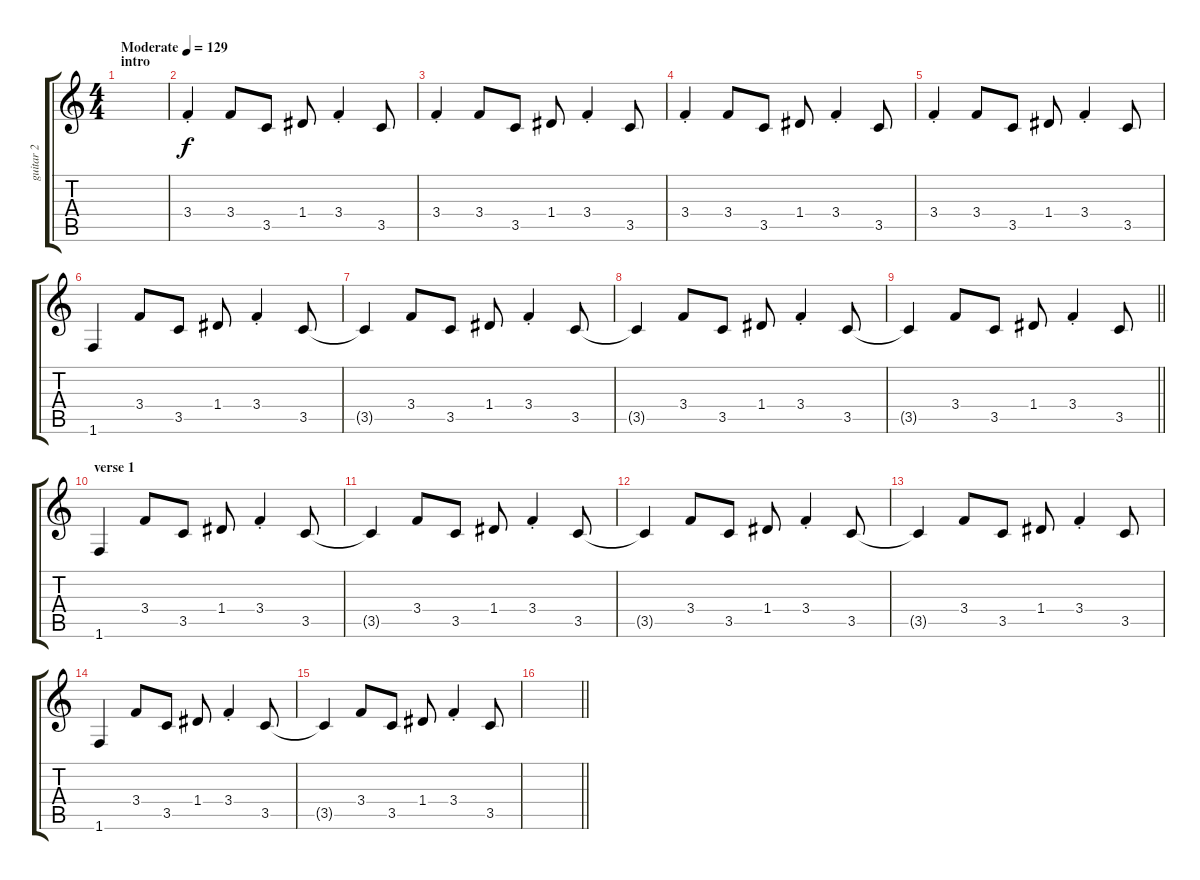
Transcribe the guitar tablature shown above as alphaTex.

\track ("guitar 2" "guitar 2") {instrument overdrivenguitar}
\staff {score tabs}
\tuning (E4 B3 G3 D3 A2 E2) {hide}
\ts (4 4)
\section ("" "intro")
\tempo (129 "Moderate")
\clef g2
\ks c
|
3.4{st}.4 3.4.8 3.5.8 1.4.8 3.4{st}.4 3.5.8 |
3.4{st}.4 3.4.8 3.5.8 1.4.8 3.4{st}.4 3.5.8 |
3.4{st}.4 3.4.8 3.5.8 1.4.8 3.4{st}.4 3.5.8 |
3.4{st}.4 3.4.8 3.5.8 1.4.8 3.4{st}.4 3.5.8 |
1.6.4 3.4.8 3.5.8 1.4.8 3.4{st}.4 3.5.8 |
3.5{t}.4 3.4.8 3.5.8 1.4.8 3.4{st}.4 3.5.8 |
3.5{t}.4 3.4.8 3.5.8 1.4.8 3.4{st}.4 3.5.8 |
\barLineRight lightlight
3.5{t}.4 3.4.8 3.5.8 1.4.8 3.4{st}.4 3.5.8 |
\section ("" "verse 1")
1.6.4 3.4.8 3.5.8 1.4.8 3.4{st}.4 3.5.8 |
3.5{t}.4 3.4.8 3.5.8 1.4.8 3.4{st}.4 3.5.8 |
3.5{t}.4 3.4.8 3.5.8 1.4.8 3.4{st}.4 3.5.8 |
3.5{t}.4 3.4.8 3.5.8 1.4.8 3.4{st}.4 3.5.8 |
1.6.4 3.4.8 3.5.8 1.4.8 3.4{st}.4 3.5.8 |
3.5{t}.4 3.4.8 3.5.8 1.4.8 3.4{st}.4 3.5.8 |
\barLineRight lightlight
